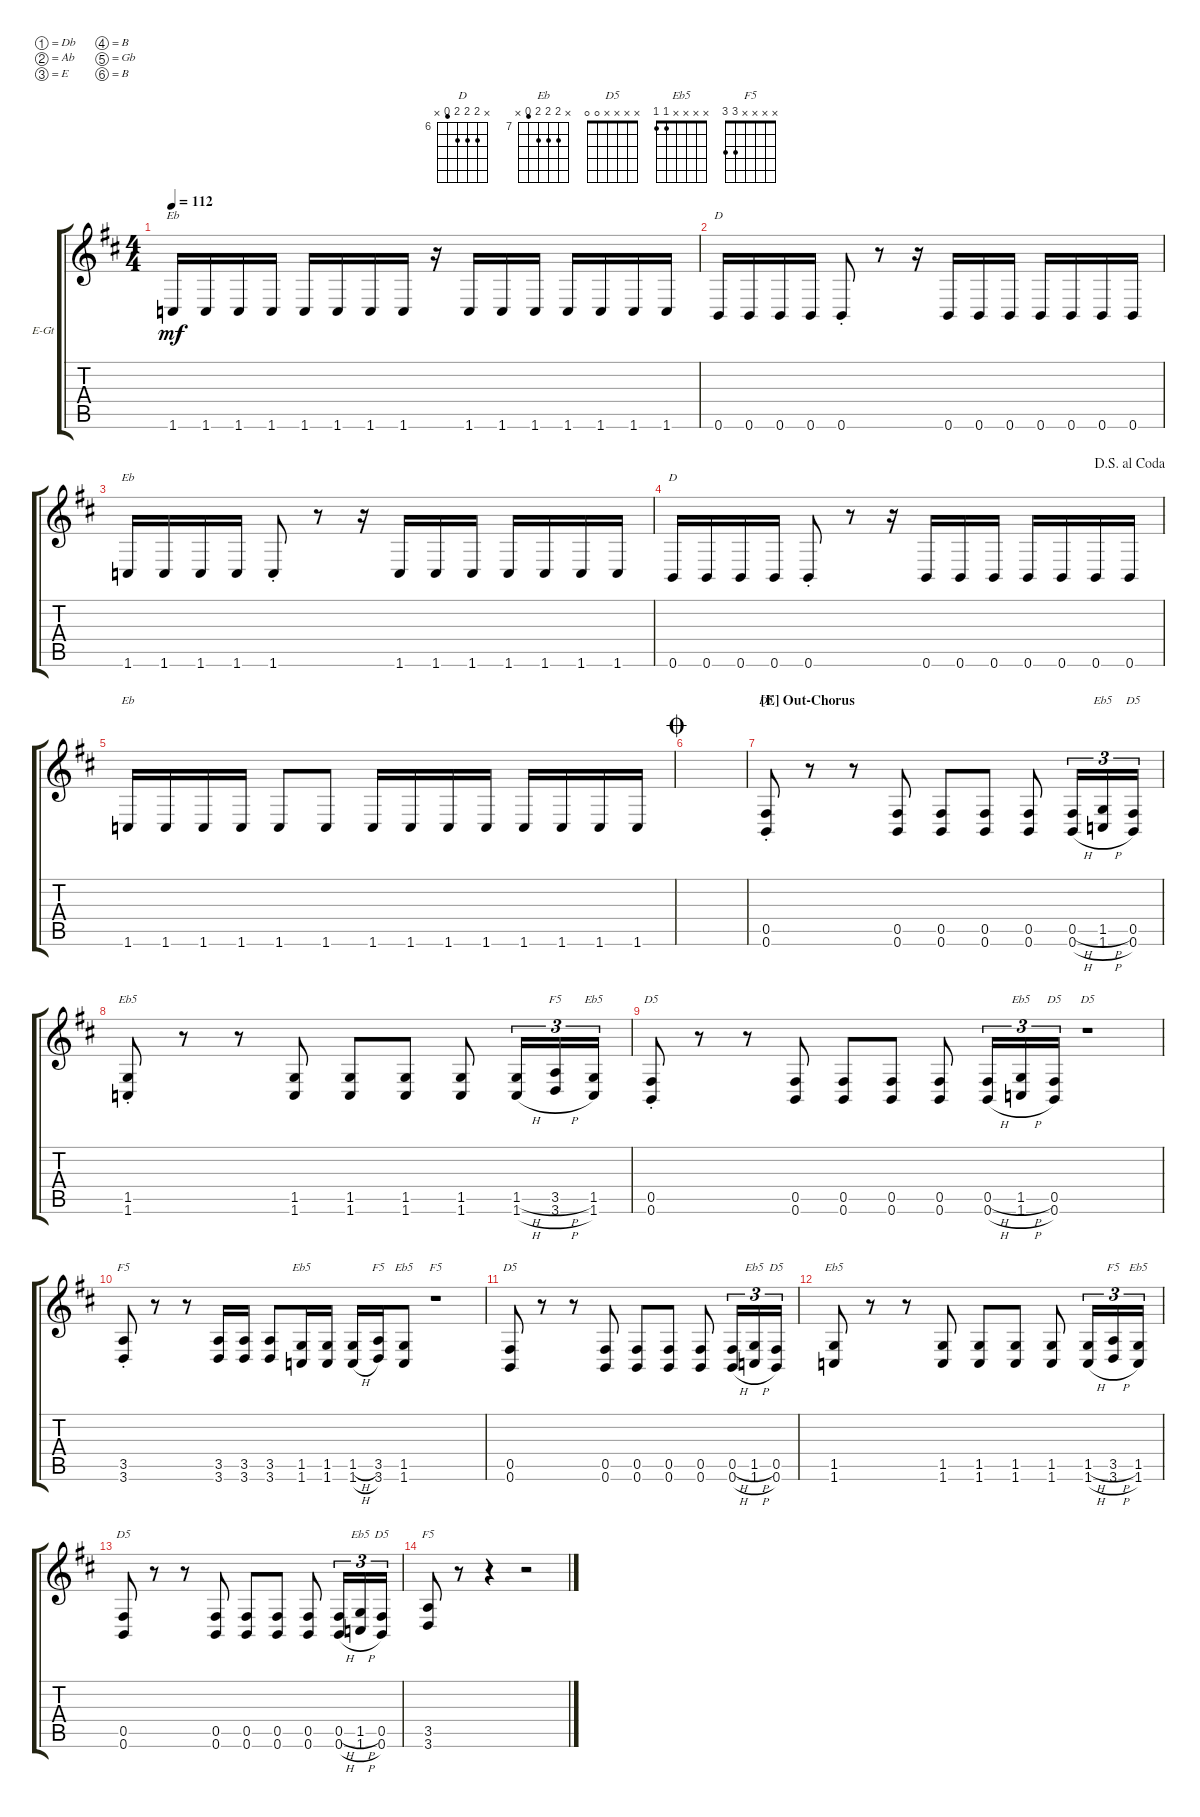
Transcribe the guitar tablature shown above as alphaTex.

\bracketExtendMode groupsimilarinstruments
\firstSystemTrackNameOrientation horizontal
\otherSystemsTrackNameOrientation horizontal
\track ("Gtr 1" "E-Gt") {instrument acousticgrandpiano}
\staff {score tabs}
\tuning (Db4 Ab3 E3 B2 Gb2 B1)
\displaytranspose 12
\chord ("D" x 7 7 7 5 x) {firstfret 6}
\chord ("Eb" x 8 8 8 6 x) {firstfret 7}
\chord ("D5" x x x x 0 0)
\chord ("Eb5" x x x x 1 1)
\chord ("F5" x x x x 3 3)
\ts (4 4)
\tempo 112
\clef g2
\ks d
1.6.16{ch "Eb" dy mf} 1.6.16 1.6.16 1.6.16 1.6.16 1.6.16 1.6.16 1.6.16 r.16 1.6.16 1.6.16 1.6.16 1.6.16 1.6.16 1.6.16 1.6.16 |
0.6.16{ch "D"} 0.6.16 0.6.16 0.6.16 0.6{st}.8 r.8 r.16 0.6.16 0.6.16 0.6.16 0.6.16 0.6.16 0.6.16 0.6.16 |
1.6.16{ch "Eb"} 1.6.16 1.6.16 1.6.16 1.6{st}.8 r.8 r.16 1.6.16 1.6.16 1.6.16 1.6.16 1.6.16 1.6.16 1.6.16 |
\jump dalsegnoalcoda
0.6.16{ch "D"} 0.6.16 0.6.16 0.6.16 0.6{st}.8 r.8 r.16 0.6.16 0.6.16 0.6.16 0.6.16 0.6.16 0.6.16 0.6.16 |
1.6.16{ch "Eb"} 1.6.16 1.6.16 1.6.16 1.6.8 1.6.8 1.6.16 1.6.16 1.6.16 1.6.16 1.6.16 1.6.16 1.6.16 1.6.16 |
\jump coda
|
\section ("E" "Out-Chorus")
(0.5{st} 0.6{st}).8{ch "D5"} r.8 r.8 (0.5 0.6).8 (0.5 0.6).8 (0.5 0.6).8 (0.5 0.6).8 (0.5{h} 0.6{h}).16{tu (3 2)} (1.5{h} 1.6{h}).16{tu (3 2) ch "Eb5"} (0.5 0.6).16{tu (3 2) ch "D5"} |
(1.5{st} 1.6{st}).8{ch "Eb5"} r.8 r.8 (1.5 1.6).8 (1.5 1.6).8 (1.5 1.6).8 (1.5 1.6).8 (1.5{h} 1.6{h}).16{tu (3 2)} (3.5{h} 3.6{h}).16{tu (3 2) ch "F5"} (1.5 1.6).16{tu (3 2) ch "Eb5"} |
(0.5{st} 0.6{st}).8{ch "D5"} r.8 r.8 (0.5 0.6).8 (0.5 0.6).8 (0.5 0.6).8 (0.5 0.6).8 (0.5{h} 0.6{h}).16{tu (3 2)} (1.5{h} 1.6{h}).16{tu (3 2) ch "Eb5"} (0.5 0.6).16{tu (3 2) ch "D5"} r.1{ch "D5"} |
(3.5{st} 3.6{st}).8{ch "F5"} r.8 r.8 (3.5 3.6).16 (3.5 3.6).16 (3.5 3.6).8 (1.5 1.6).16{ch "Eb5"} (1.5 1.6).16 (1.5{h} 1.6{h}).16 (3.5 3.6).16{ch "F5"} (1.5 1.6).8{ch "Eb5"} r.1{ch "F5"} |
(0.5 0.6).8{ch "D5"} r.8 r.8 (0.5 0.6).8 (0.5 0.6).8 (0.5 0.6).8 (0.5 0.6).8 (0.5{h} 0.6{h}).16{tu (3 2)} (1.5{h} 1.6{h}).16{tu (3 2) ch "Eb5"} (0.5 0.6).16{tu (3 2) ch "D5"} |
(1.5 1.6).8{ch "Eb5"} r.8 r.8 (1.5 1.6).8 (1.5 1.6).8 (1.5 1.6).8 (1.5 1.6).8 (1.5{h} 1.6{h}).16{tu (3 2)} (3.5{h} 3.6{h}).16{tu (3 2) ch "F5"} (1.5 1.6).16{tu (3 2) ch "Eb5"} |
(0.5 0.6).8{ch "D5"} r.8 r.8 (0.5 0.6).8 (0.5 0.6).8 (0.5 0.6).8 (0.5 0.6).8 (0.5{h} 0.6{h}).16{tu (3 2)} (1.5{h} 1.6{h}).16{tu (3 2) ch "Eb5"} (0.5 0.6).16{tu (3 2) ch "D5"} |
(3.5 3.6).8{ch "F5"} r.8 r.4 r.2
